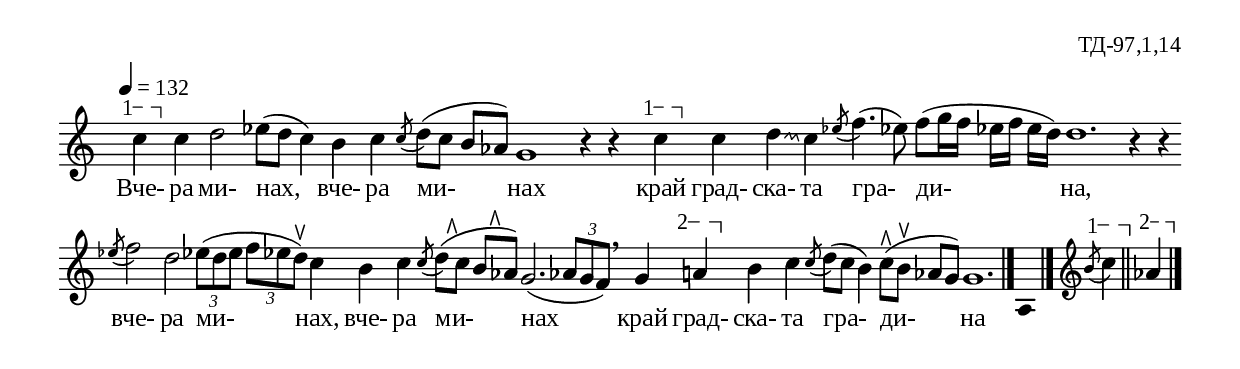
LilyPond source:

%{
td_097_1_14
%}

\include "td-preamble.ly"

\score {
\relative c'' {
\tempo 4 = 132
\cadenzaOn
\varA
s4\startTextSpan c4\stopTextSpan 
c d2 ees8([ d] c4) b c \acciaccatura c8 d[( c] b[ aes]) g1 r4 r
\bar ""
\varA
s\startTextSpan c4\stopTextSpan 
\override Glissando #'style = #'zigzag
c d\glissando c \bar "" \acciaccatura ees!8 f4.( ees!8) \bar "" 
f[( g16 f] ees![ f] ees[ d]) \bar ""
d1. r4 r
\bar ""
\acciaccatura ees!8 f2 d2 \times 2/3 { ees!8[( d ees] } \times 2/3 { f[ ees! d^\ltoe]) }
c4 b c \acciaccatura c8 d[( s^\rtoe c] b[ s^\rtoe aes!]) \bar ""
g2.( \times 2/3 { aes!8[ g f]) } \breathe
\bar ""
g4 
\varB
s\startTextSpan a\stopTextSpan 
b c \acciaccatura c8 d[( c] b4) c8^\rtoe[( b^\ltoe] aes[ g]) g1.
 \bar "|." 
s4 \fixB a, \fixC
 \bar "|." 
 s16 \clef treble
\varA
\acciaccatura b'8\startTextSpan c4\stopTextSpan \bar "||"
\varB
s4\startTextSpan aes!\stopTextSpan 
 \bar "|."  
}
\addlyrics { Вче- ра ми- нах, вче- ра ми- нах край град- ска- та гра- ди- на,
вче- ра ми- нах, вче- ра ми- нах край град- ска- та гра- ди- на }
%
\layout {
   \context { 
	    \Staff \remove "Time_signature_engraver" } 
  indent = #0
  line-width = 190\mm
  ragged-right=##f
}
%
\midi { 
	\context {
		\Score tempoWholesPerMinute = #(ly:make-moment 132 4)
		}
	}
}
%
\header{
  opus = "ТД-97,1,14"
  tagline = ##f
}


